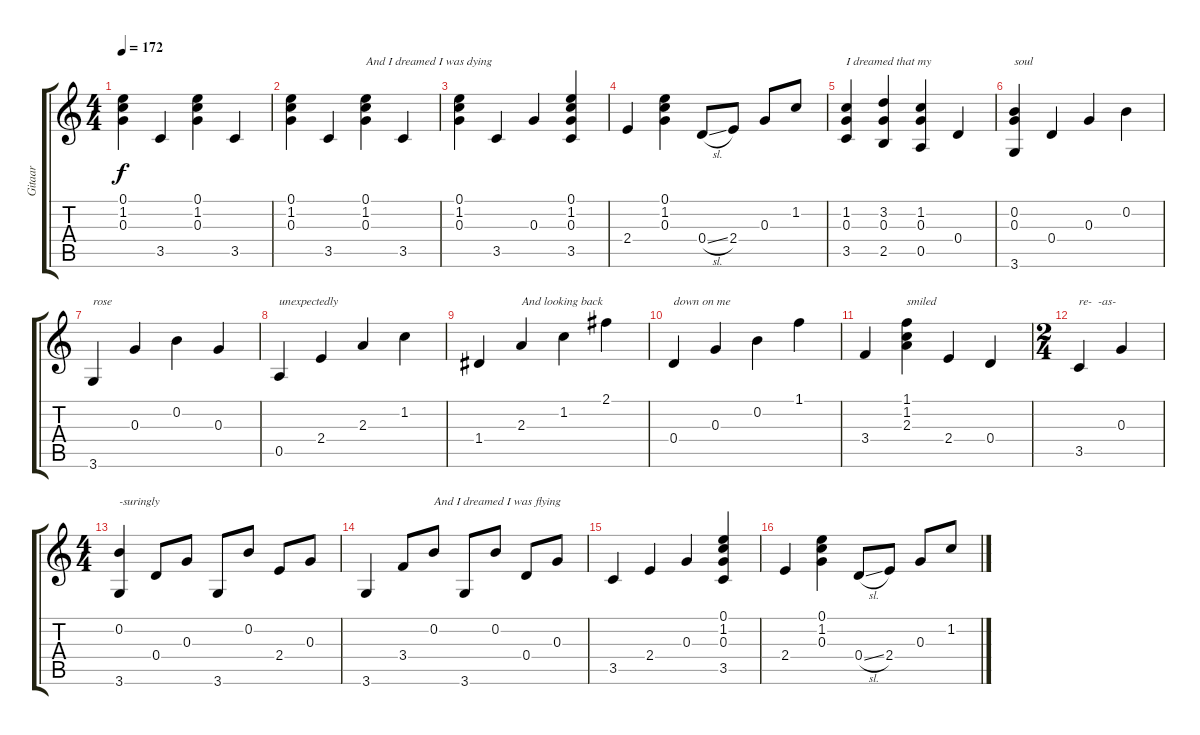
\track ("Gitaar" "Gitaar") {instrument acousticguitarnylon}
\staff {score tabs}
\tuning (E4 B3 G3 D3 A2 E2) {hide}
\ts (4 4)
\tempo 172
\clef g2
\ks c
(0.1 1.2 0.3).4{dy f} 3.5.4 (0.1 1.2 0.3).4 3.5.4 |
(0.1 1.2 0.3).4 3.5.4 (0.1 1.2 0.3).4{txt "And I dreamed I was dying"} 3.5.4 |
(0.1 1.2 0.3).4 3.5.4 0.3.4 (0.1 1.2 0.3 3.5).4 |
2.4.4 (0.1 1.2 0.3).4 0.4{sl}.8 2.4.8 0.3.8 1.2.8 |
(1.2 0.3 3.5).4{txt "I dreamed that my"} (3.2 0.3 2.5).4 (1.2 0.3 0.5).4 0.4.4 |
(0.2 0.3 3.6).4{txt "soul "} 0.4.4 0.3.4 0.2.4 |
3.6.4{txt "rose"} 0.3.4 0.2.4 0.3.4 |
0.5.4{txt "unexpectedly"} 2.4.4 2.3.4 1.2.4 |
1.4.4 2.3.4{txt "And looking back"} 1.2.4 2.1.4 |
0.4.4{txt "down on me"} 0.3.4 0.2.4 1.1.4 |
3.4.4 (1.1 1.2 2.3).4{txt "smiled"} 2.4.4 0.4.4 |
\ts (2 4)
3.5.4{txt "re-  -as-"} 0.3.4 |
\ts (4 4)
(0.2 3.6).4{txt "-suringly"} 0.4.8 0.3.8 3.6.8 0.2.8 2.4.8 0.3.8 |
3.6.4 3.4.8 0.2.8{txt "And I dreamed I was flying"} 3.6.8 0.2.8 0.4.8 0.3.8 |
3.5.4 2.4.4 0.3.4 (0.1 1.2 0.3 3.5).4 |
2.4.4 (0.1 1.2 0.3).4 0.4{sl}.8 2.4.8 0.3.8 1.2.8
